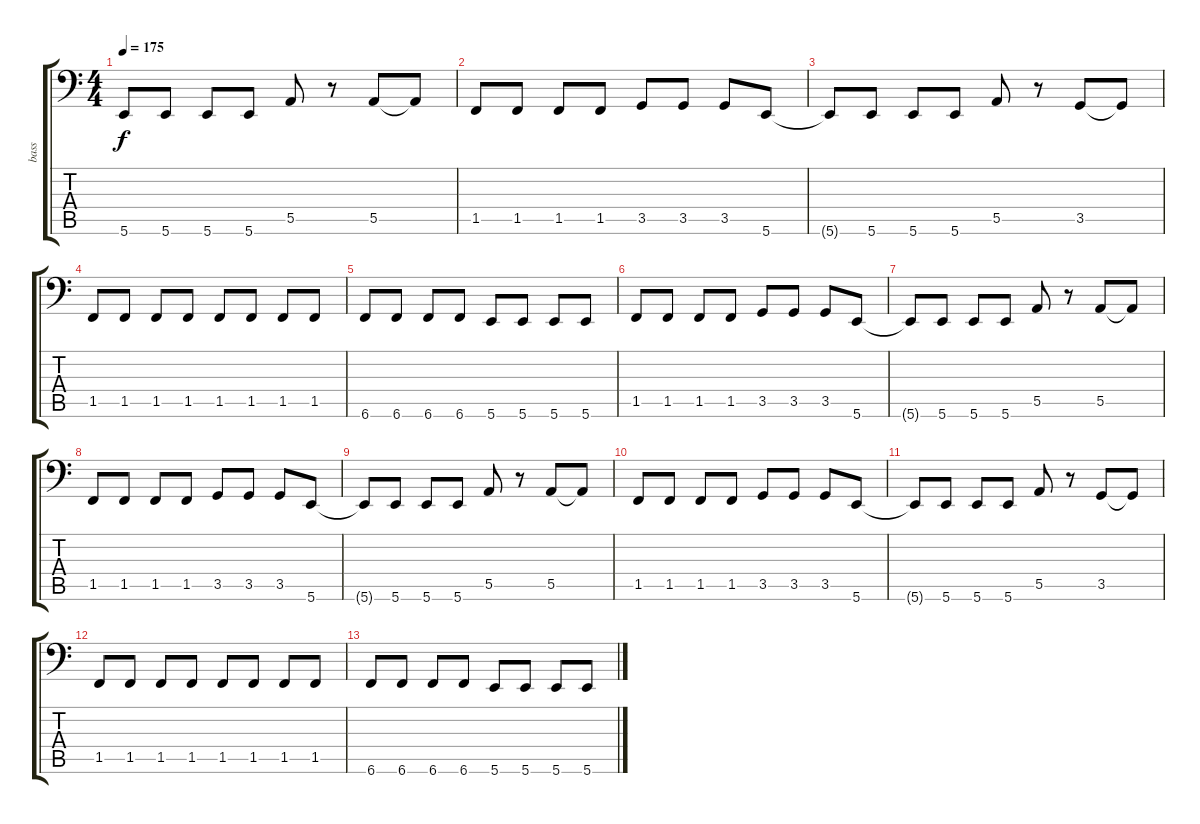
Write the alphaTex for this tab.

\track ("bass" "bass") {instrument electricbassfinger}
\staff {score tabs}
\tuning (C3 G2 D2 A1 E1 B0) {hide}
\ts (4 4)
\tempo 175
\clef f4
\ks c
5.6{t}.8{dy f} 5.6.8 5.6.8 5.6.8 5.5.8 r.8 5.5.8 5.5{t}.8 |
1.5.8 1.5.8 1.5.8 1.5.8 3.5.8 3.5.8 3.5.8 5.6.8 |
5.6{t}.8 5.6.8 5.6.8 5.6.8 5.5.8 r.8 3.5.8 3.5{t}.8 |
1.5.8 1.5.8 1.5.8 1.5.8 1.5.8 1.5.8 1.5.8 1.5.8 |
6.6.8 6.6.8 6.6.8 6.6.8 5.6.8 5.6.8 5.6.8 5.6.8 |
1.5.8 1.5.8 1.5.8 1.5.8 3.5.8 3.5.8 3.5.8 5.6.8 |
5.6{t}.8 5.6.8 5.6.8 5.6.8 5.5.8 r.8 5.5.8 5.5{t}.8 |
1.5.8 1.5.8 1.5.8 1.5.8 3.5.8 3.5.8 3.5.8 5.6.8 |
5.6{t}.8 5.6.8 5.6.8 5.6.8 5.5.8 r.8 5.5.8 5.5{t}.8 |
1.5.8 1.5.8 1.5.8 1.5.8 3.5.8 3.5.8 3.5.8 5.6.8 |
5.6{t}.8 5.6.8 5.6.8 5.6.8 5.5.8 r.8 3.5.8 3.5{t}.8 |
1.5.8 1.5.8 1.5.8 1.5.8 1.5.8 1.5.8 1.5.8 1.5.8 |
6.6.8 6.6.8 6.6.8 6.6.8 5.6.8 5.6.8 5.6.8 5.6.8
